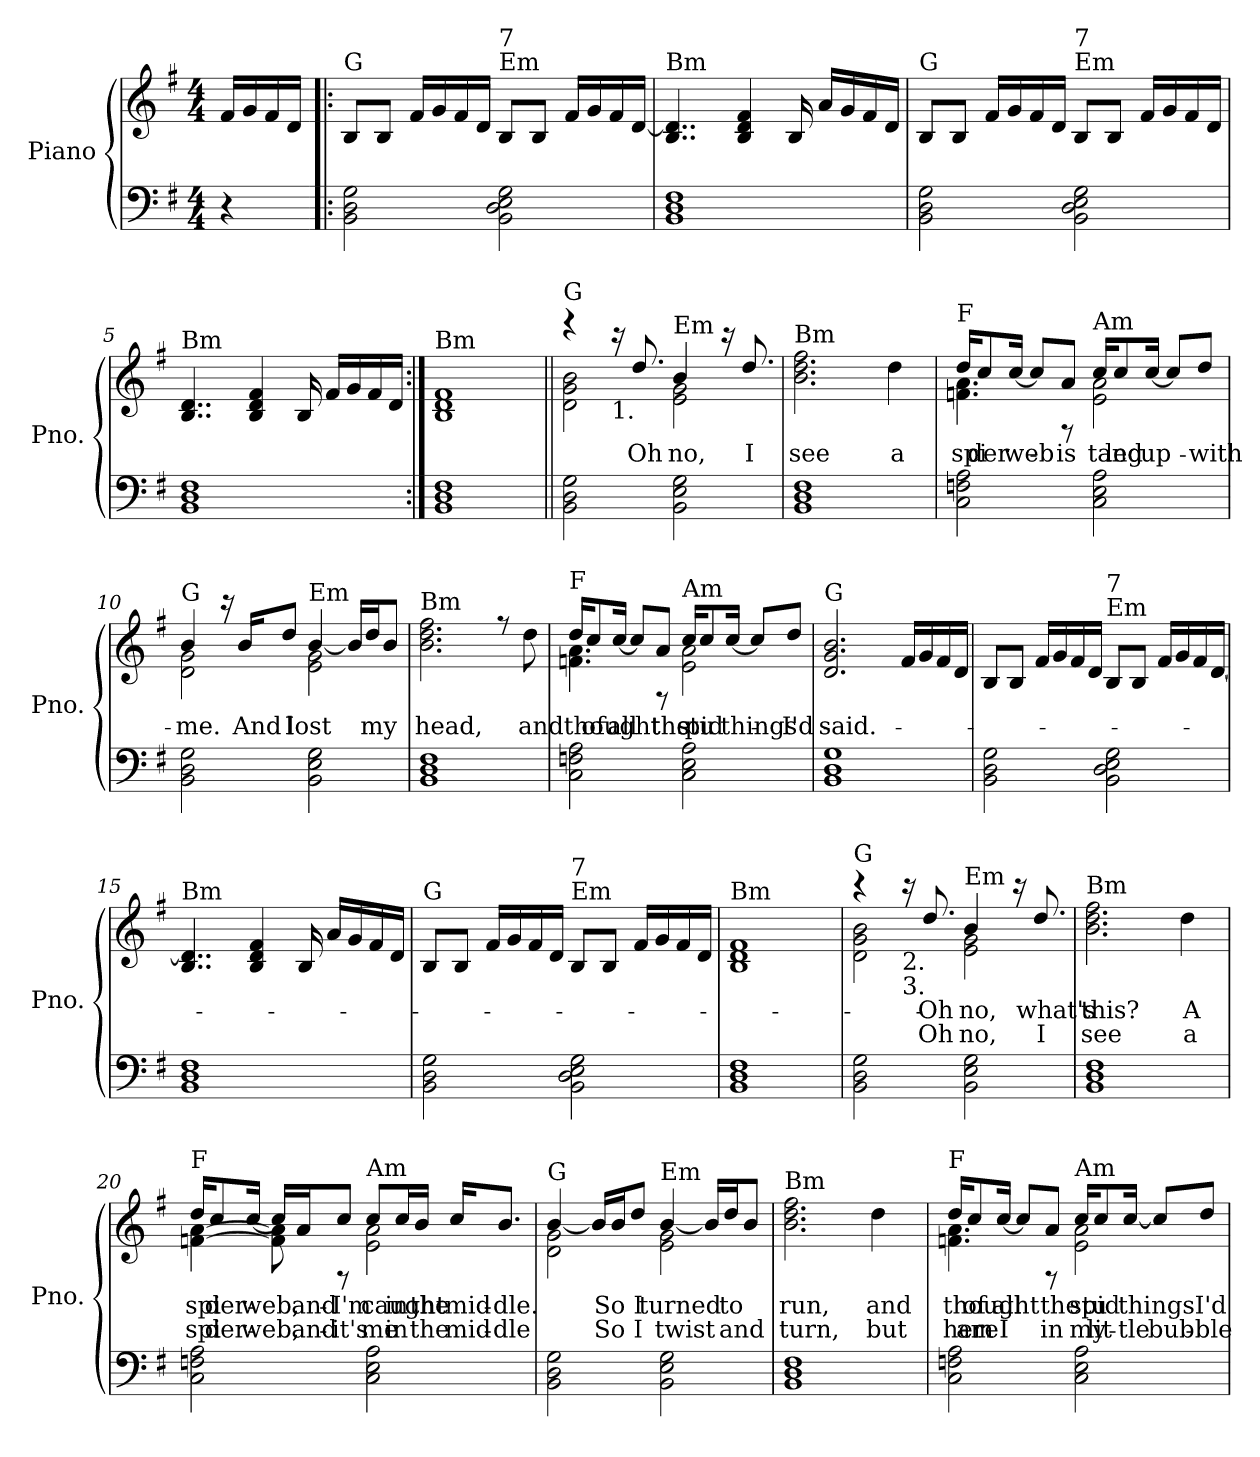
**kern	**kern	**text	**text
*part1	*part1	*part1	*part1
*staff2	*staff1	*staff1	*staff1
*I"Piano	*	*	*
*I'Pno.	*	*	*
*clefF4	*clefG2	*	*
*k[f#]	*k[f#]	*	*
*M4/4	*M4/4	*	*
*MM70	*MM70	*	*
=1	=1	=1	=1
4r	16f#/LL	.	.
.	16g/	.	.
.	16f#/	.	.
.	16d/JJ	.	.
=2!|:	=2!|:	=2!|:	=2!|:
!	!LO:TX:a:t=G	!	!
2BB\ 2D\ 2G\	8B/L	.	.
.	8B/J	.	.
.	16f#/LL	.	.
.	16g/	.	.
.	16f#/	.	.
.	16d/JJ	.	.
!	!LO:TX:a:t=Em	!	!
!	!LO:TX:a:t=7	!	!
2BB\ 2D\ 2E\ 2G\	8B/L	.	.
.	8B/J	.	.
.	16f#/LL	.	.
.	16g/	.	.
.	16f#/	.	.
.	[16d/JJ	.	.
=3	=3	=3	=3
!	!LO:TX:a:t=Bm	!	!
1BB 1D 1F#	4..B/ 4..d/]	.	.
.	4B/ 4d/ 4f#/	.	.
.	16B/	.	.
.	16a/LL	.	.
.	16g/	.	.
.	16f#/	.	.
.	16d/JJ	.	.
!!LO:LB:g=z
=4	=4	=4	=4
!	!LO:TX:a:t=G	!	!
2BB\ 2D\ 2G\	8B/L	.	.
.	8B/J	.	.
.	16f#/LL	.	.
.	16g/	.	.
.	16f#/	.	.
.	16d/JJ	.	.
!	!LO:TX:a:t=Em	!	!
!	!LO:TX:a:t=7	!	!
2BB\ 2D\ 2E\ 2G\	8B/L	.	.
.	8B/J	.	.
.	16f#/LL	.	.
.	16g/	.	.
.	16f#/	.	.
.	16d/JJ	.	.
=5	=5	=5	=5
!	!LO:TX:a:t=Bm	!	!
1BB 1D 1F#	4..B/ 4..d/	.	.
.	4B/ 4d/ 4f#/	.	.
.	16B/	.	.
.	16f#/LL	.	.
.	16g/	.	.
.	16f#/	.	.
.	16d/JJ	.	.
=6:|!	=6:|!	=6:|!	=6:|!
!	!LO:TX:a:t=Bm	!	!
1BB 1D 1F#	1B 1d 1f#	.	.
!!LO:LB:g=z
=7||	=7||	=7||	=7||
*	*^	*	*
!	!LO:TX:a:t=G	!	!	!
2BB\ 2D\ 2G\	2d\ 2g\ 2b\	4reee	.	.
!	!	!LO:TX:b:t=1.	!	!
.	.	16rccc	.	.
.	.	8.dd/	Oh	.
!	!LO:TX:a:t=Em	!	!	!
2BB\ 2E\ 2G\	2e\ 2g\	4b/	no,	.
.	.	16rccc	.	.
.	.	8.dd/	I	.
=8	=8	=8	=8	=8
!	!LO:TX:a:t=Bm	!	!	!
1BB 1D 1F#	1rFyy	2.b\ 2.dd\ 2.ff#\	see	.
.	.	4dd\	a	.
=9	=9	=9	=9	=9
!	!LO:TX:a:t=F	!	!	!
2C\ 2Fn\ 2A\	4.fn\ 4.a\	16dd/KL	spi-	.
.	.	8cc/	-der	.
.	.	[16cc/Jk	web	.
.	.	8cc/L]	.	.
.	8rF	8a/J	is	.
!	!LO:TX:a:t=Am	!	!	!
2C\ 2E\ 2A\	2e\ 2a\	16cc/KL	tang-	.
.	.	8cc/	-led	.
.	.	[16cc/Jk	up	.
.	.	8cc/L]	.	.
.	.	8dd/J	with	.
!!LO:LB:g=z	!!
=10	=10	=10	=10	=10
!	!LO:TX:a:t=G	!	!	!
2BB\ 2D\ 2G\	2d\ 2g\	4b/	me.	.
.	.	16rccc	.	.
.	.	16b/KL	And	.
.	.	8dd/J	I	.
!	!LO:TX:a:t=Em	!	!	!
2BB\ 2E\ 2G\	2e\ 2g\	[4b/	lost	.
.	.	16b/LL]	.	.
.	.	16dd/J	my	.
.	.	8b/J	.	.
=11	=11	=11	=11	=11
!	!LO:TX:a:t=Bm	!	!	!
1BB 1D 1F#	1rDyy	2.b\ 2.dd\ 2.ff#\	head,	.
.	.	8rff	.	.
.	.	8dd\	and	.
!!LO:PB:g=z	!!
=12	=12	=12	=12	=12
!	!LO:TX:a:t=F	!	!	!
2C\ 2Fn\ 2A\	4.fn\ 4.a\	16dd/KL	thought	.
.	.	8cc/	of	.
.	.	[16cc/Jk	all	.
.	.	8cc/L]	.	.
.	8rF	8a/J	the	.
!	!LO:TX:a:t=Am	!	!	!
2C\ 2E\ 2A\	2e\ 2a\	16cc/KL	stu-	.
.	.	8cc/	-pid	.
.	.	[16cc/Jk	things	.
.	.	8cc/L]	.	.
.	.	8dd/J	I'd	.
=13	=13	=13	=13	=13
!	!LO:TX:a:t=G	!	!	!
1BB 1D 1G	2.rffyy	2.d/ 2.g/ 2.b/	said.	.
.	16f#/LL	4rgggyy	.	.
.	16g/	.	.	.
.	16f#/	.	.	.
.	16d/JJ	.	.	.
*	*v	*v	*	*
!!LO:LB:g=z
=14	=14	=14	=14
2BB\ 2D\ 2G\	8B/L	.	.
.	8B/J	.	.
.	16f#/LL	.	.
.	16g/	.	.
.	16f#/	.	.
.	16d/JJ	.	.
!	!LO:TX:a:t=Em	!	!
!	!LO:TX:a:t=7	!	!
2BB\ 2D\ 2E\ 2G\	8B/L	.	.
.	8B/J	.	.
.	16f#/LL	.	.
.	16g/	.	.
.	16f#/	.	.
.	[16d/JJ	.	.
=15	=15	=15	=15
!	!LO:TX:a:t=Bm	!	!
1BB 1D 1F#	4..B/ 4..d/]	.	.
.	4B/ 4d/ 4f#/	.	.
.	16B/	.	.
.	16a/LL	.	.
.	16g/	.	.
.	16f#/	.	.
.	16d/JJ	.	.
!!LO:LB:g=z
=16	=16	=16	=16
!	!LO:TX:a:t=G	!	!
2BB\ 2D\ 2G\	8B/L	.	.
.	8B/J	.	.
.	16f#/LL	.	.
.	16g/	.	.
.	16f#/	.	.
.	16d/JJ	.	.
!	!LO:TX:a:t=Em	!	!
!	!LO:TX:a:t=7	!	!
2BB\ 2D\ 2E\ 2G\	8B/L	.	.
.	8B/J	.	.
.	16f#/LL	.	.
.	16g/	.	.
.	16f#/	.	.
.	16d/JJ	.	.
=17	=17	=17	=17
!	!LO:TX:a:t=Bm	!	!
1BB 1D 1F#	1B 1d 1f#	.	.
=18	=18	=18	=18
*	*^	*	*
!	!LO:TX:a:t=G	!	!	!
2BB\ 2D\ 2G\	2d\ 2g\ 2b\	4rccc	.	.
!	!	!LO:TX:b:t=2.	!	!
!	!	!LO:TX:b:t=3.	!	!
.	.	16rccc	.	.
.	.	8.dd/	Oh	Oh
!	!LO:TX:a:t=Em	!	!	!
2BB\ 2E\ 2G\	2e\ 2g\	4b/	no,	no,
.	.	16rccc	.	.
.	.	8.dd/	what's	I
!!LO:LB:g=z	!!
=19	=19	=19	=19	=19
!	!LO:TX:a:t=Bm	!	!	!
1BB 1D 1F#	1rDyy	2.b\ 2.dd\ 2.ff#\	this?	see
.	.	4dd\	A	a
=20	=20	=20	=20	=20
!	!LO:TX:a:t=F	!	!	!
2C\ 2Fn\ 2A\	[4fn\ [4a\	16dd/KL	spi-	spi-
.	.	8cc/	-der	-der
.	.	[16cc/Jk	web,	web,
.	8f\] 8a\]	16cc/LL]	.	.
.	.	16a/J	and	and
.	8rF	8cc/J	I'm	it's
!	!LO:TX:a:t=Am	!	!	!
2C\ 2E\ 2A\	2e\ 2a\	8cc/L	caught	me
.	.	16cc/L	in	in
.	.	16b/JJ	the	the
.	.	16cc/KL	mid-	mid-
.	.	8.b/J	-dle.	-dle
!!LO:LB:g=z	!!
=21	=21	=21	=21	=21
!	!LO:TX:a:t=G	!	!	!
2BB\ 2D\ 2G\	2d\ 2g\	[4b/	.	.
.	.	16b/LL]	.	.
.	.	16b/J	So	So
.	.	8dd/J	I	I
!	!LO:TX:a:t=Em	!	!	!
2BB\ 2E\ 2G\	2e\ 2g\	[4b/	turned	twist
.	.	16b/LL]	.	.
.	.	16dd/J	to	and
.	.	8b/J	.	.
=22	=22	=22	=22	=22
!	!LO:TX:a:t=Bm	!	!	!
1BB 1D 1F#	1rDyy	2.b\ 2.dd\ 2.ff#\	run,	turn,
.	.	4dd\	and	but
!!LO:PB:g=z	!!
=23	=23	=23	=23	=23
!	!LO:TX:a:t=F	!	!	!
2C\ 2Fn\ 2A\	4.fn\ 4.a\	16dd/KL	thought	here
.	.	8cc/	of	am
.	.	[16cc/Jk	all	I
.	.	8cc/L]	.	.
.	8rF	8a/J	the	in
!	!LO:TX:a:t=Am	!	!	!
2C\ 2E\ 2A\	2e\ 2a\	16cc/KL	stu-	my
.	.	8cc/	-pid	lit-
.	.	[16cc/Jk	things	-tle
.	.	8cc/L]	.	bub-
.	.	8dd/J	I'd	-ble
*	*v	*v	*	*
=	=	=	=
*-	*-	*-	*-
